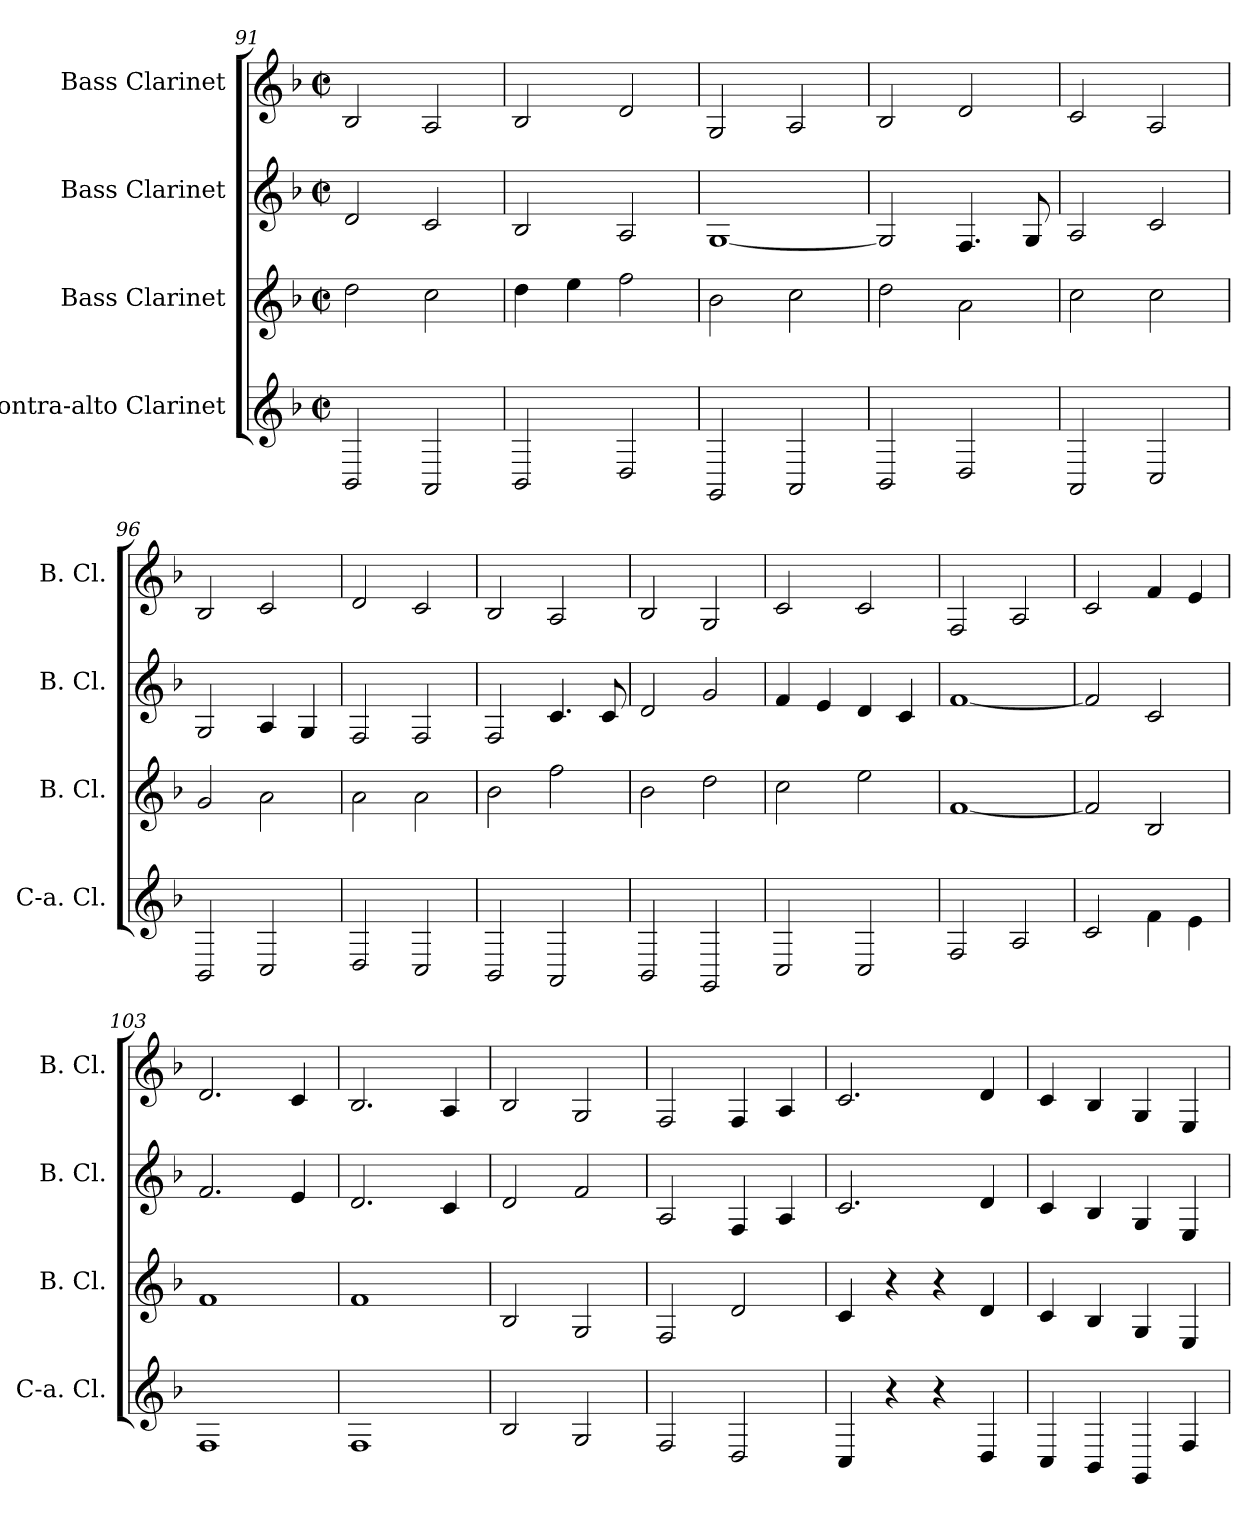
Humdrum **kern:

**kern	**kern	**kern	**kern
*part4	*part3	*part2	*part1
*staff4	*staff3	*staff2	*staff1
*I"Contra-alto Clarinet	*I"Bass Clarinet	*I"Bass Clarinet	*I"Bass Clarinet
*I'C-a. Cl.	*I'B. Cl.	*I'B. Cl.	*I'B. Cl.
*clefG2	*clefG2	*clefG2	*clefG2
*ITrd12c21	*ITrd8c14	*ITrd8c14	*ITrd8c14
*k[b-]	*k[b-]	*k[b-]	*k[b-]
*M4/4	*M4/4	*M4/4	*M4/4
*met(c|)	*met(c|)	*met(c|)	*met(c|)
=91	=91	=91	=91
2BBB-/	2d\	2D/	2BB-/
2AAA/	2c\	2C/	2AA/
=92	=92	=92	=92
2BBB-/	4d\	2BB-/	2BB-/
.	4e\	.	.
2DD/	2f\	2AA/	2D/
=93	=93	=93	=93
2GGG/	2B-\	[1GG	2GG/
2AAA/	2c\	.	2AA/
=94	=94	=94	=94
2BBB-/	2d\	2GG/]	2BB-/
2DD/	2A\	4.FF/	2D/
.	.	8GG/	.
=95	=95	=95	=95
2AAA/	2c\	2AA/	2C/
2CC/	2c\	2C/	2AA/
!!LO:LB:g=z
=96	=96	=96	=96
2BBB-/	2G/	2GG/	2BB-/
2CC/	2A\	4AA/	2C/
.	.	4GG/	.
=97	=97	=97	=97
2DD/	2A\	2FF/	2D/
2CC/	2A\	2FF/	2C/
=98	=98	=98	=98
2BBB-/	2B-\	2FF/	2BB-/
2AAA/	2f\	4.C/	2AA/
.	.	8C/	.
=99	=99	=99	=99
2BBB-/	2B-\	2D/	2BB-/
2GGG/	2d\	2G/	2GG/
=100	=100	=100	=100
2CC/	2c\	4F/	2C/
.	.	4E/	.
2CC/	2e\	4D/	2C/
.	.	4C/	.
=101	=101	=101	=101
2FF/	[1F	[1F	2FF/
2AA/	.	.	2AA/
=102	=102	=102	=102
2C/	2F/]	2F/]	2C/
4F\	2BB-/	2C/	4F/
4E\	.	.	4E/
=103	=103	=103	=103
1FF	1F	2.F/	2.D/
.	.	4E/	4C/
=104	=104	=104	=104
1FF	1F	2.D/	2.BB-/
.	.	4C/	4AA/
!!LO:PB:g=z
=105	=105	=105	=105
2BB-/	2BB-/	2D/	2BB-/
2GG/	2GG/	2F/	2GG/
=106	=106	=106	=106
2FF/	2FF/	2AA/	2FF/
2DD/	2D/	4FF/	4FF/
.	.	4AA/	4AA/
=107	=107	=107	=107
4CC/	4C/	2.C/	2.C/
4r	4r	.	.
4r	4r	.	.
4DD/	4D/	4D/	4D/
=108	=108	=108	=108
4CC/	4C/	4C/	4C/
4BBB-/	4BB-/	4BB-/	4BB-/
4GGG/	4GG/	4GG/	4GG/
4FF/	4EE/	4EE/	4EE/
=	=	=	=
*-	*-	*-	*-
